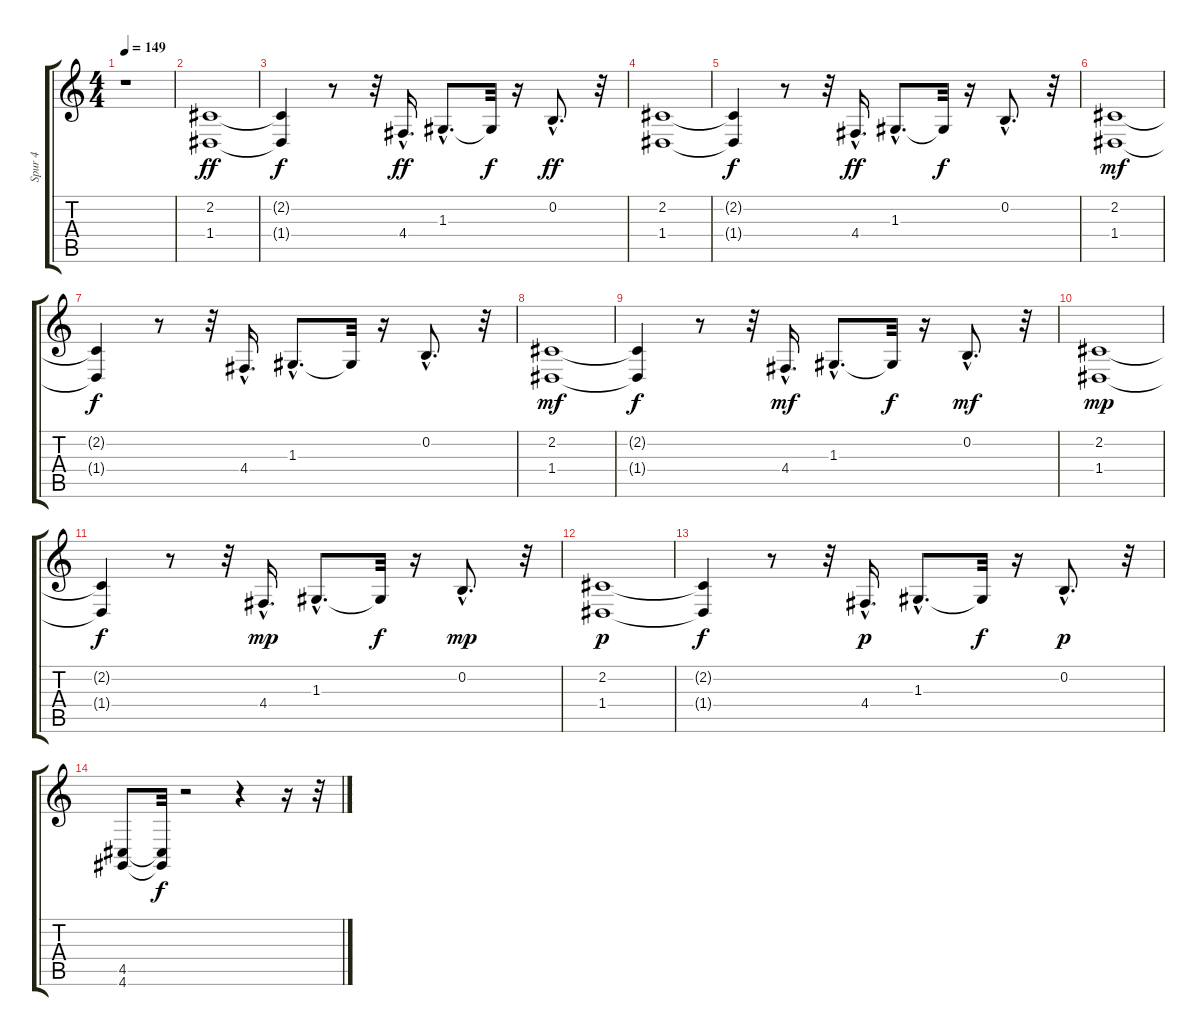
\track ("Spur 4" "Spur 4") {instrument lead2sawtooth}
\staff {score tabs}
\tuning (E4 B3 G3 D3 A2 E2) {hide}
\ts (4 4)
\tempo 149
\clef g2
\ks c
r.1{dy f} |
(2.2 1.4).1{dy ff} |
(2.2{t} 1.4{t}).4{dy f} r.8 r.32 4.4{hac}.16{d dy ff} 1.3{hac}.8{d} 1.3{t}.32{dy f} r.16 0.2{hac}.8{d dy ff} r.32 |
(2.2 1.4).1 |
(2.2{t} 1.4{t}).4{dy f} r.8 r.32 4.4{hac}.16{d dy ff} 1.3{hac}.8{d} 1.3{t}.32{dy f} r.16 0.2{hac}.8{d} r.32 |
(2.2 1.4).1{dy mf} |
(2.2{t} 1.4{t}).4{dy f} r.8 r.32 4.4{hac}.16{d} 1.3{hac}.8{d} 1.3{t}.32 r.16 0.2{hac}.8{d} r.32 |
(2.2 1.4).1{dy mf} |
(2.2{t} 1.4{t}).4{dy f} r.8 r.32 4.4{hac}.16{d dy mf} 1.3{hac}.8{d} 1.3{t}.32{dy f} r.16 0.2{hac}.8{d dy mf} r.32 |
(2.2 1.4).1{dy mp} |
(2.2{t} 1.4{t}).4{dy f} r.8 r.32 4.4{hac}.16{d dy mp} 1.3{hac}.8{d} 1.3{t}.32{dy f} r.16 0.2{hac}.8{d dy mp} r.32 |
(2.2 1.4).1{dy p} |
(2.2{t} 1.4{t}).4{dy f} r.8 r.32 4.4{hac}.16{d dy p} 1.3{hac}.8{d} 1.3{t}.32{dy f} r.16 0.2{hac}.8{d dy p} r.32 |
(4.5 4.6).8 (4.5{t} 4.6{t}).32{dy f} r.2 r.4 r.16 r.32
